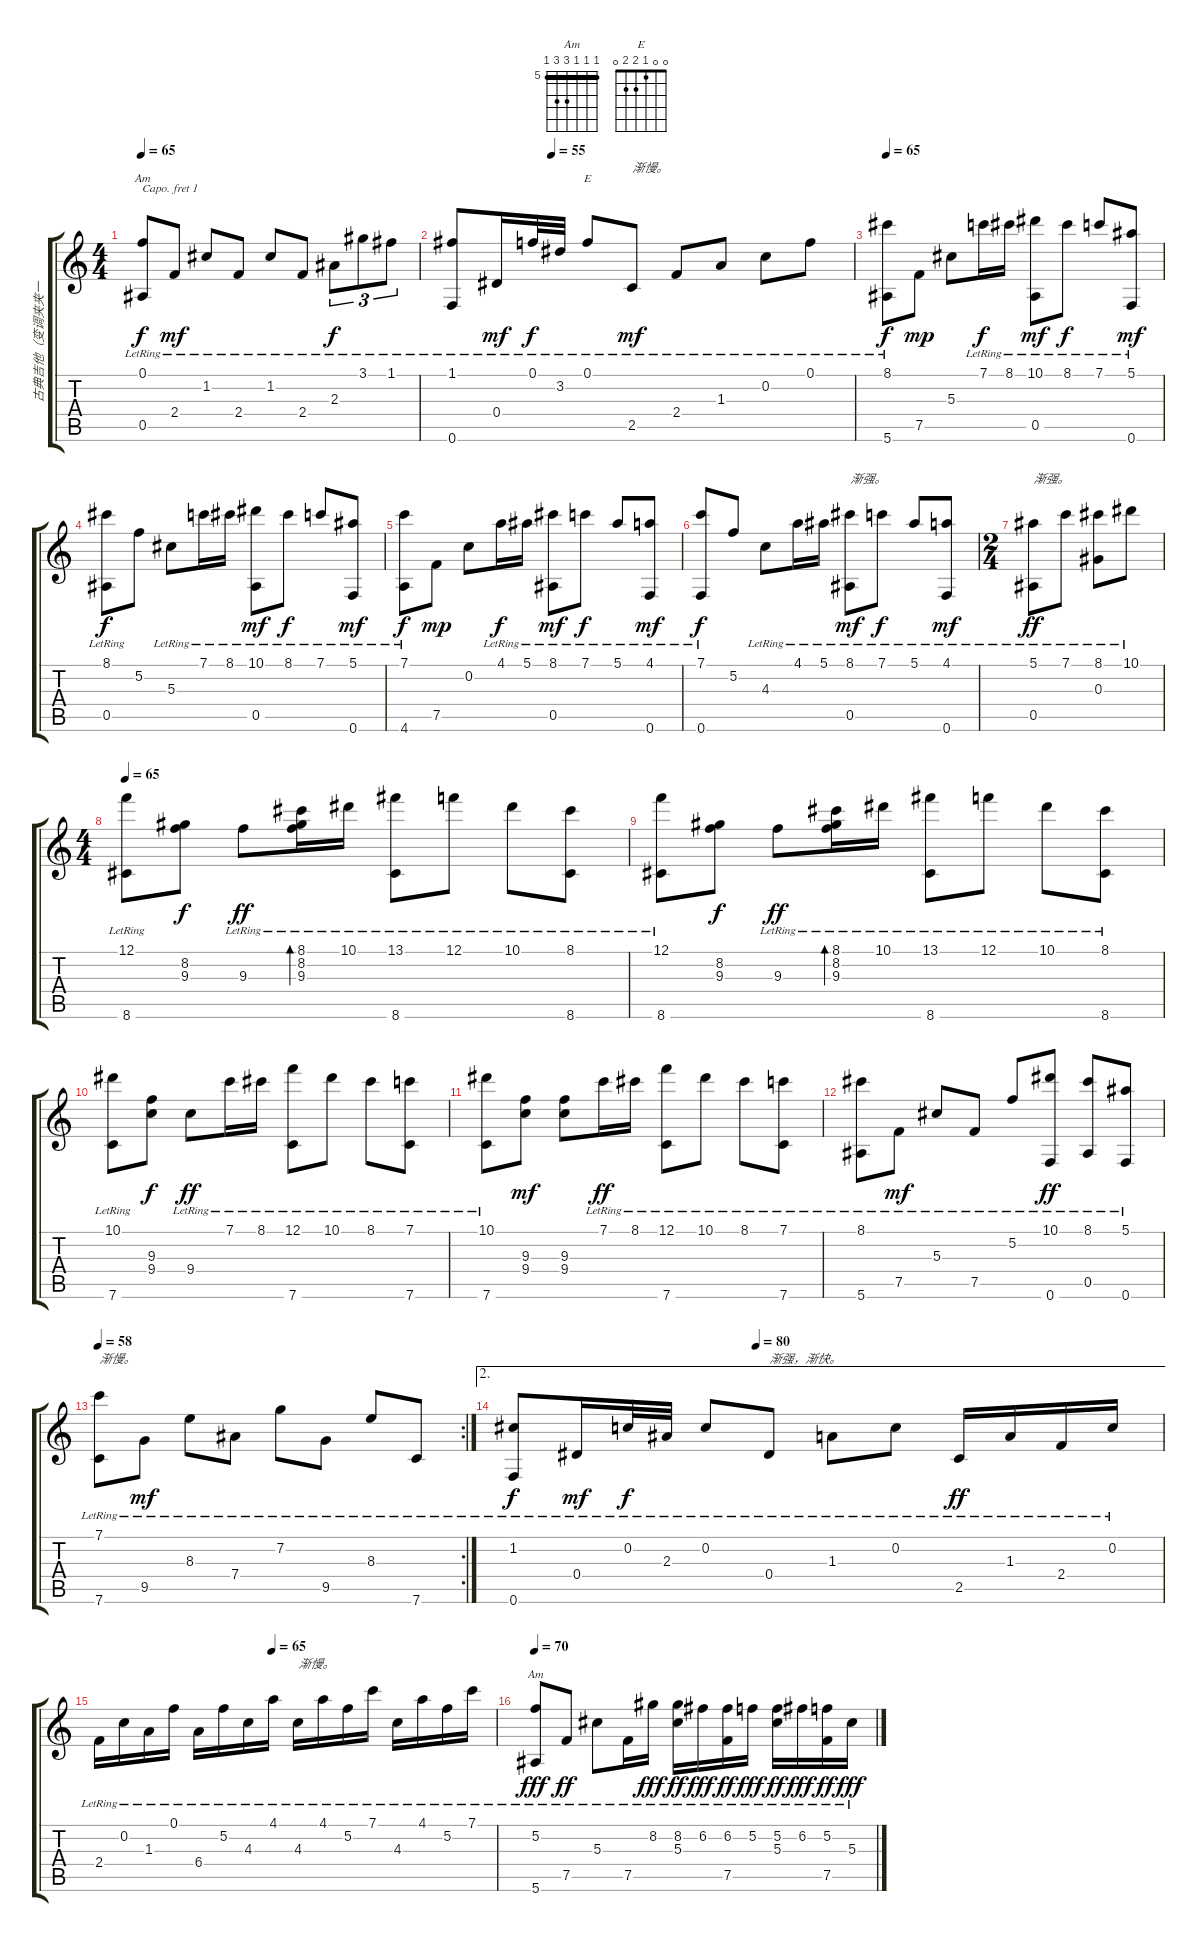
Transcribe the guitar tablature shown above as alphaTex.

\track ("古典吉他（变调夹夹一品）" "古典吉他（变调夹夹一") {instrument acousticguitarnylon}
\staff {score tabs}
\capo 1
\tuning (E4 B3 G3 D3 A2 E2) {hide}
\chord ("Am" 0 1 2 2 0 0)
\chord ("E" 0 0 1 2 2 0)
\chord ("Am" 5 5 5 7 7 5) {firstfret 5 barre 5}
\ts (4 4)
\tempo 65
\clef g2
\ks c
(0.1{lr} 0.5{lr}).8{ch "Am" dy f} 2.4{lr}.8{dy mf} 1.2{lr}.8 2.4{lr}.8 1.2{lr}.8 2.4{lr}.8 2.3{lr}.8{tu (3 2) dy f} 3.1{lr}.8{tu (3 2)} 1.1{lr}.8{tu (3 2)} |
\tempo (55 0.25)
(1.1{lr} 0.6{lr}).8 0.4{lr}.16{dy mf} 0.1{lr}.32{dy f} 3.2{lr}.32 0.1{lr}.8{ch "E" volume 10} 2.5{lr}.8{txt "渐慢。" dy mf} 2.4{lr}.8 1.3{lr}.8 0.2{lr}.8 0.1{lr}.8 |
\tempo 65
(8.1{lr} 5.6{lr}).8{dy f volume 13} 7.5.8{dy mp} 5.3.8 7.1{lr}.16{dy f} 8.1{lr}.16 (10.1{lr} 0.5{lr}).8{dy mf} 8.1{lr}.8{dy f} 7.1{lr}.8 (5.1{lr} 0.6{lr}).8{dy mf} |
(8.1{lr} 0.5{lr}).8{dy f} 5.2.8 5.3{lr}.8 7.1{lr}.16 8.1{lr}.16 (10.1{lr} 0.5{lr}).8{dy mf} 8.1{lr}.8{dy f} 7.1{lr}.8 (5.1{lr} 0.6{lr}).8{dy mf} |
(7.1{lr} 4.6{lr}).8{dy f} 7.5.8{dy mp} 0.2.8 4.1{lr}.16{dy f} 5.1{lr}.16 (8.1{lr} 0.5{lr}).8{dy mf} 7.1{lr}.8{dy f} 5.1{lr}.8 (4.1{lr} 0.6{lr}).8{dy mf} |
(7.1{lr} 0.6{lr}).8{dy f} 5.2.8 4.3{lr}.8 4.1{lr}.16 5.1{lr}.16 (8.1{lr} 0.5{lr}).8{txt "渐强。" dy mf volume 14} 7.1{lr}.8{dy f} 5.1{lr}.8 (4.1{lr} 0.6{lr}).8{dy mf} |
\ts (2 4)
(5.1{lr} 0.5{lr}).8{txt "渐强。" dy ff volume 15} 7.1{lr}.8 (8.1{lr} 0.3{lr}).8 10.1{lr}.8 |
\ts (4 4)
\tempo 65
(12.1{lr} 8.6{lr}).8 (8.2 9.3).8{dy f} 9.3{lr}.8{dy ff} (8.1{lr} 8.2{lr} 9.3{lr}).16{bd 480} 10.1{lr}.16 (13.1{lr} 8.6{lr}).8 12.1{lr}.8 10.1{lr}.8 (8.1{lr} 8.6{lr}).8 |
(12.1{lr} 8.6{lr}).8 (8.2 9.3).8{dy f} 9.3{lr}.8{dy ff} (8.1{lr} 8.2{lr} 9.3{lr}).16{bd 480} 10.1{lr}.16 (13.1{lr} 8.6{lr}).8 12.1{lr}.8 10.1{lr}.8 (8.1{lr} 8.6{lr}).8 |
(10.1{lr} 7.6{lr}).8 (9.3 9.4).8{dy f} 9.4{lr}.8{dy ff} 7.1{lr}.16 8.1{lr}.16 (12.1{lr} 7.6{lr}).8 10.1{lr}.8 8.1{lr}.8 (7.1{lr} 7.6{lr}).8 |
(10.1{lr} 7.6{lr}).8 (9.3 9.4).8{dy mf} (9.3 9.4).8 7.1{lr}.16{dy ff} 8.1{lr}.16 (12.1{lr} 7.6{lr}).8 10.1{lr}.8 8.1{lr}.8 (7.1{lr} 7.6{lr}).8 |
(8.1{lr} 5.6{lr}).8 7.5{lr}.8{dy mf} 5.3{lr}.8 7.5{lr}.8 5.2{lr}.8 (10.1{lr} 0.6{lr}).8{dy ff} (8.1{lr} 0.5{lr}).8 (5.1{lr} 0.6{lr}).8 |
\rc 2
\tempo 58
(7.1{lr} 7.6{lr}).8{txt "渐慢。" volume 12} 9.5{lr}.8{dy mf} 8.3{lr}.8 7.4{lr}.8 7.2{lr}.8 9.5{lr}.8 8.3{lr}.8 7.6{lr}.8 |
\ae 2
\tempo (80 0.375)
(1.2{lr} 0.6{lr}).8{dy f} 0.4{lr}.16{dy mf} 0.2{lr}.32{dy f} 2.3{lr}.32 0.2{lr}.8 0.4{lr}.8{txt "渐强，渐快。" volume 16} 1.3{lr}.8 0.2{lr}.8 2.5{lr}.16{dy ff} 1.3{lr}.16 2.4{lr}.16 0.2{lr}.16 |
\tempo (65 0.4375)
2.4{lr}.16 0.2{lr}.16 1.3{lr}.16 0.1{lr}.16 6.4{lr}.16 5.2{lr}.16 4.3{lr}.16 4.1{lr}.16 4.3{lr}.16{txt "渐慢。"} 4.1{lr}.16 5.2{lr}.16 7.1{lr}.16 4.3{lr}.16 4.1{lr}.16 5.2{lr}.16 7.1{lr}.16 |
\tempo 70
(5.2{lr} 5.6{lr}).8{ch "Am" dy fff} 7.5{lr}.8{dy ff} 5.3{lr}.8 7.5{lr}.16 8.2{lr}.16{dy fff} (8.2{lr} 5.3{lr}).16{dy ff} 6.2{lr}.16{dy fff} (6.2{lr} 7.5{lr}).16{dy ff} 5.2{lr}.16{dy fff} (5.2{lr} 5.3{lr}).16{dy ff} 6.2{lr}.16{dy fff} (5.2{lr} 7.5{lr}).16{dy ff} 5.3{lr}.16{dy fff}
